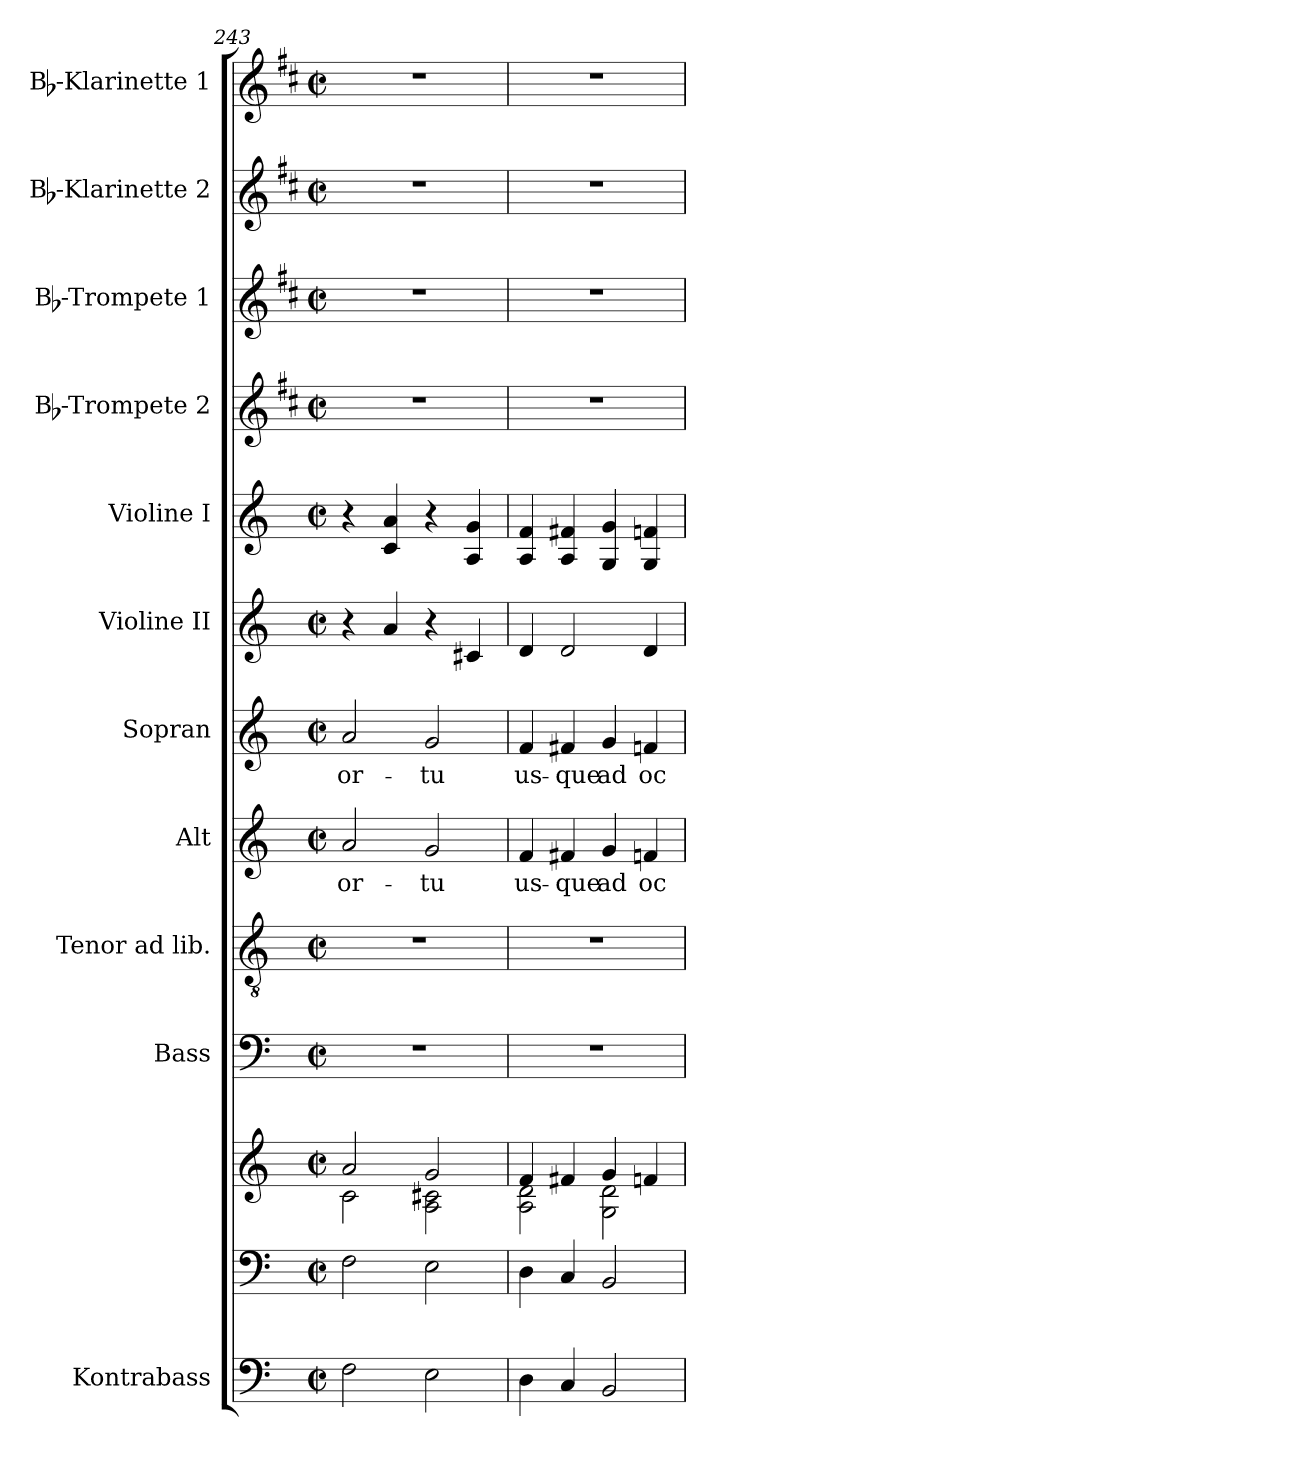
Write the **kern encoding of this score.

**kern	**kern	**kern	**kern	**kern	**kern	**text	**kern	**text	**kern	**kern	**kern	**kern	**kern	**kern
*part12	*part11	*part11	*part10	*part9	*part8	*part8	*part7	*part7	*part6	*part5	*part4	*part3	*part2	*part1
*staff13	*staff12	*staff11	*staff10	*staff9	*staff8	*staff8	*staff7	*staff7	*staff6	*staff5	*staff4	*staff3	*staff2	*staff1
*I"Kontrabass	*	*	*I"Bass	*I"Tenor ad lib.	*I"Alt	*	*I"Sopran	*	*I"Violine II	*I"Violine I	*I"Bb-Trompete 2	*I"Bb-Trompete 1	*I"Bb-Klarinette 2	*I"Bb-Klarinette 1
*I'Kb.	*	*	*I'B.	*I'T.	*I'A.	*	*I'S.	*	*I'Vl. II	*I'Vl. I	*I'Bb Trp. 2	*I'Bb Trp. 1	*I'Bb Kl. 2	*I'Bb Kl. 1
*clefF4	*clefF4	*clefG2	*clefF4	*clefGv2	*clefG2	*	*clefG2	*	*clefG2	*clefG2	*clefG2	*clefG2	*clefG2	*clefG2
*ITrd7c12	*	*	*	*	*	*	*	*	*	*	*ITrd1c2	*ITrd1c2	*ITrd1c2	*ITrd1c2
*k[]	*k[]	*k[]	*k[]	*k[]	*k[]	*	*k[]	*	*k[]	*k[]	*k[]	*k[]	*k[]	*k[]
*C:	*C:	*C:	*C:	*C:	*C:	*	*C:	*	*C:	*C:	*C:	*C:	*C:	*C:
*M2/2	*M2/2	*M2/2	*M2/2	*M2/2	*M2/2	*	*M2/2	*	*M2/2	*M2/2	*M2/2	*M2/2	*M2/2	*M2/2
*met(c|)	*met(c|)	*met(c|)	*met(c|)	*met(c|)	*met(c|)	*	*met(c|)	*	*met(c|)	*met(c|)	*met(c|)	*met(c|)	*met(c|)	*met(c|)
=243	=243	=243	=243	=243	=243	=243	=243	=243	=243	=243	=243	=243	=243	=243
*	*	*^	*	*	*	*	*	*	*	*	*	*	*	*
!	!	!	!	!	!	!	!LO:LY:b	!	!LO:LY:b	!	!	!	!	!	!
2FF\	2F\	2a/	2c\	1r	1r	2a/	or-	2a/	or-	4r	4r	1r	1r	1r	1r
.	.	.	.	.	.	.	.	.	.	4a/	4c/ 4a/	.	.	.	.
!	!	!	!	!	!	!	!LO:LY:b	!	!LO:LY:b	!	!	!	!	!	!
2EE\	2E\	2g/	2A\ 2c#X\	.	.	2g/	-tu	2g/	-tu	4r	4r	.	.	.	.
.	.	.	.	.	.	.	.	.	.	4c#X/	4A/ 4g/	.	.	.	.
=244	=244	=244	=244	=244	=244	=244	=244	=244	=244	=244	=244	=244	=244	=244	=244
!	!	!	!	!	!	!	!LO:LY:b	!	!LO:LY:b	!	!	!	!	!	!
4DD\	4D\	4f/	2A\ 2d\	1r	1r	4f/	us-	4f/	us-	4d/	4A/ 4f/	1r	1r	1r	1r
!	!	!	!	!	!	!	!LO:LY:b	!	!LO:LY:b	!	!	!	!	!	!
4CC/	4C/	4f#X/	.	.	.	4f#X/	-que	4f#X/	-que	2d/	4A/ 4f#X/	.	.	.	.
!	!	!	!	!	!	!	!LO:LY:b	!	!LO:LY:b	!	!	!	!	!	!
2BBB/	2BB/	4g/	2G\ 2d\	.	.	4g/	ad	4g/	ad	.	4G/ 4g/	.	.	.	.
!	!	!	!	!	!	!	!LO:LY:b	!	!LO:LY:b	!	!	!	!	!	!
.	.	4fn/	.	.	.	4fn/	oc-	4fn/	oc-	4d/	4G/ 4fn/	.	.	.	.
*	*	*v	*v	*	*	*	*	*	*	*	*	*	*	*	*
=	=	=	=	=	=	=	=	=	=	=	=	=	=	=
*-	*-	*-	*-	*-	*-	*-	*-	*-	*-	*-	*-	*-	*-	*-
